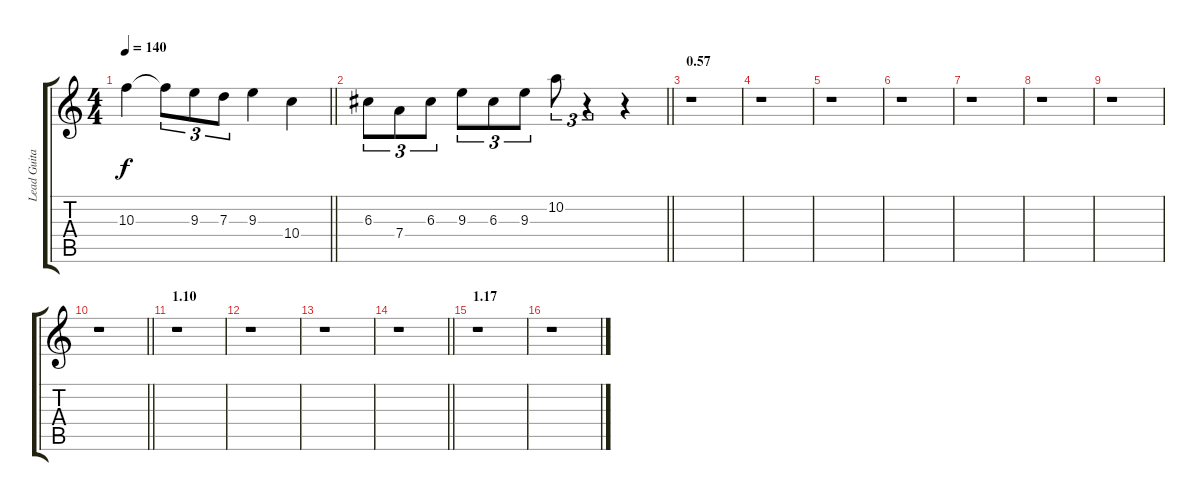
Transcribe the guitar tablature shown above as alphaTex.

\track ("Lead Guitar" "Lead Guita") {instrument distortionguitar}
\staff {score tabs}
\tuning (E4 B3 G3 D3 A2 D2) {hide}
\ts (4 4)
\tempo 140
\clef g2
\barLineRight lightlight
\ks c
10.3.4{dy f} 10.3{t}.8{tu (3 2)} 9.3.8{tu (3 2)} 7.3.8{tu (3 2)} 9.3.4 10.4.4 |
\barLineRight lightlight
6.3.8{tu (3 2)} 7.4.8{tu (3 2)} 6.3.8{tu (3 2)} 9.3.8{tu (3 2)} 6.3.8{tu (3 2)} 9.3.8{tu (3 2)} 10.2.8{tu (3 2)} r.4{tu (3 2)} r.4 |
\section ("" "0.57")
r.1 |
r.1 |
r.1 |
r.1 |
r.1 |
r.1 |
r.1 |
\barLineRight lightlight
r.1 |
\section ("" "1.10")
r.1 |
r.1 |
r.1 |
\barLineRight lightlight
r.1 |
\section ("" "1.17")
r.1 |
r.1
